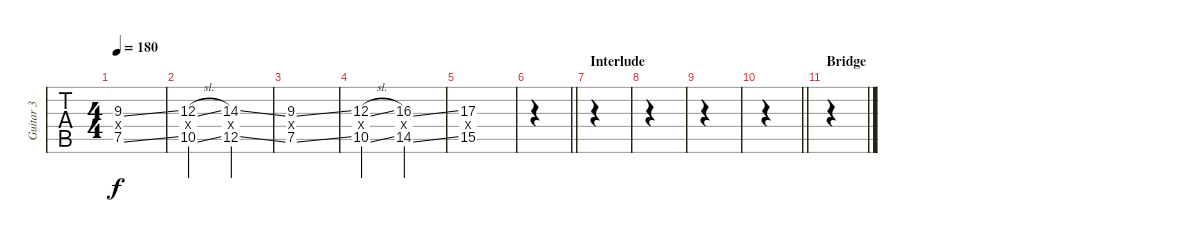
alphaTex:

\track ("Guitar 3" "Guitar 3") {instrument overdrivenguitar}
\staff {tabs}
\tuning (E4 B3 G3 D3 A2 E2) {hide}
\ts (4 4)
\tempo 180
\clef g2
\ks c
(9.3{ss} 9.4{x} 7.5{ss}).1{dy f} |
(12.3{sl} 12.4{x} 10.5{sl}).2 (14.3{ss} 14.4{x} 12.5{ss}).2 |
(9.3{ss} 9.4{x} 7.5{ss}).1 |
(12.3{sl} 12.4{x} 10.5{sl}).2 (16.3{ss} 16.4{x} 14.5{ss}).2 |
(17.3 17.4{x} 15.5).1 |
\barLineRight lightlight
|
\section ("" "Interlude")
|
|
|
\barLineRight lightlight
|
\section ("" "Bridge")
